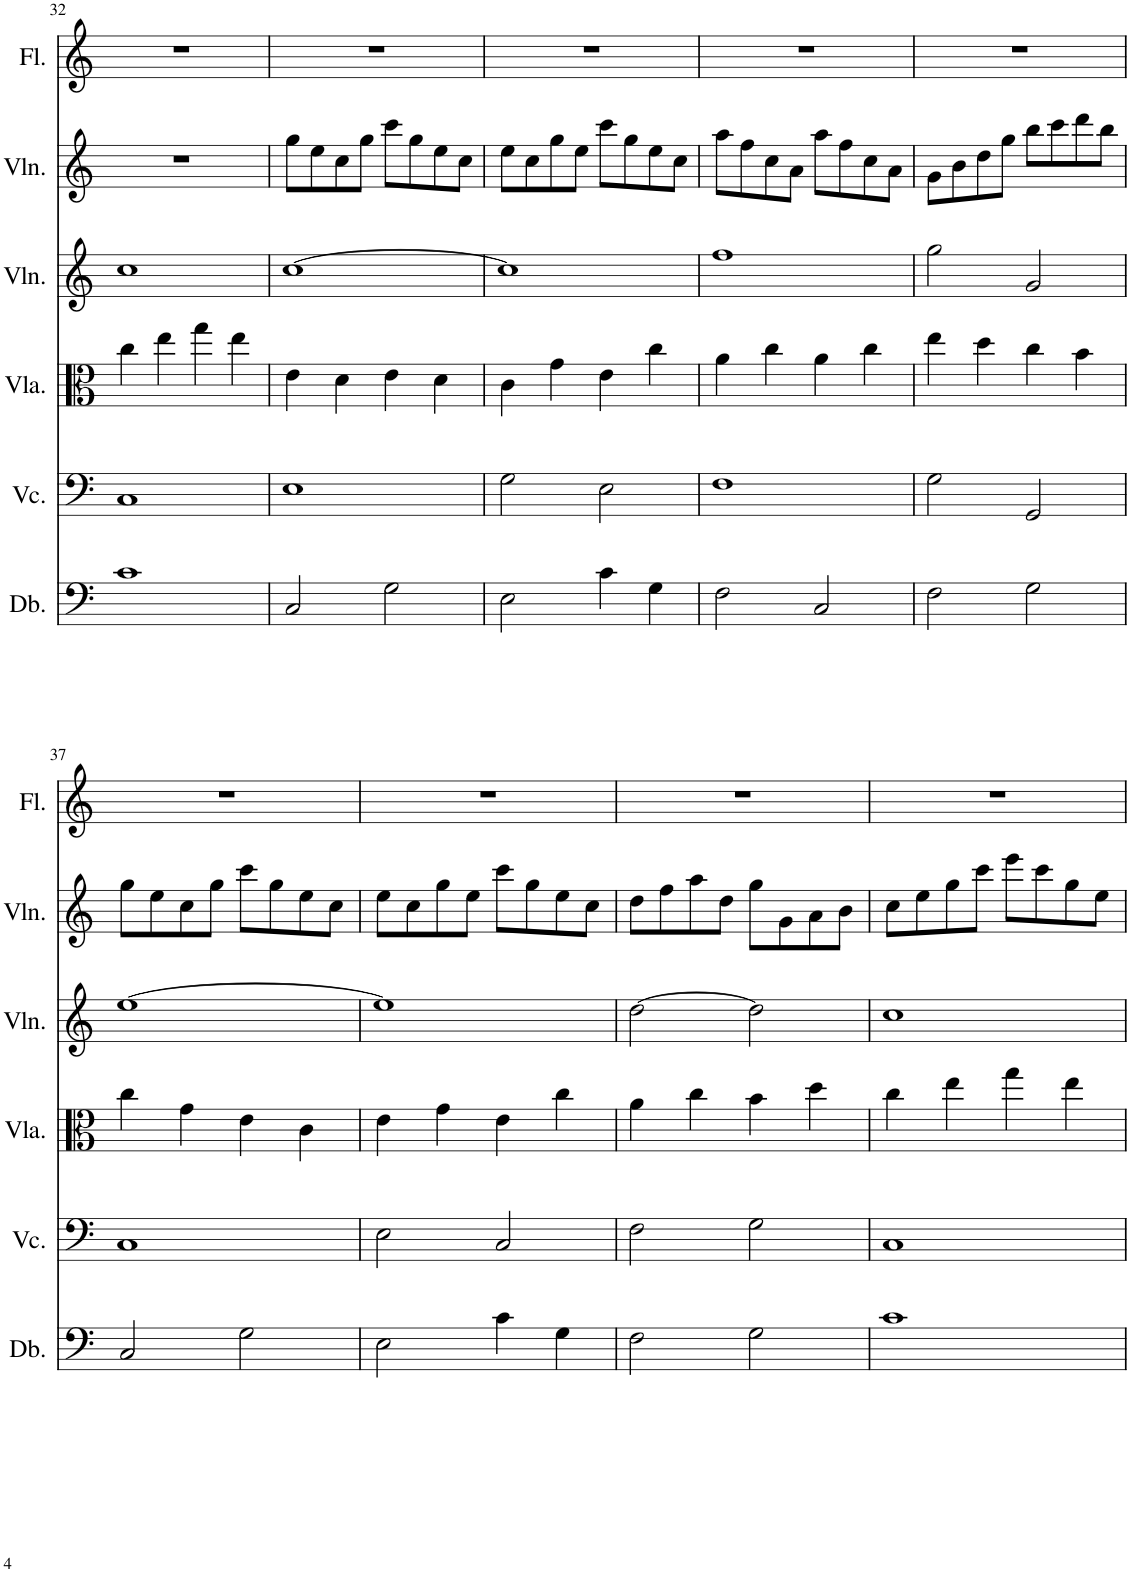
**kern	**kern	**kern	**kern	**kern	**kern
*part6	*part5	*part4	*part3	*part2	*part1
*staff6	*staff5	*staff4	*staff3	*staff2	*staff1
*I"Double Bass	*I"Violoncello	*I"Viola	*I"Violin	*I"Violin	*I"Flute
*I'Db.	*I'Vc.	*I'Vla.	*I'Vln.	*I'Vln.	*I'Fl.
!!LO:PB:g=z
*clefF4	*clefF4	*clefC3	*clefG2	*clefG2	*clefG2
*Trd7c12	*	*	*	*	*
*k[]	*k[]	*k[]	*k[]	*k[]	*k[]
*M4/4	*M4/4	*M4/4	*M4/4	*M4/4	*M4/4
=32	=32	=32	=32	=32	=32
1c	1C	4cc\	1cc	1r	1r
.	.	4ee\	.	.	.
.	.	4gg\	.	.	.
.	.	4ee\	.	.	.
=33	=33	=33	=33	=33	=33
2C/	1E	4e\	[1cc	8gg\L	1r
.	.	.	.	8ee\	.
.	.	4d\	.	8cc\	.
.	.	.	.	8gg\J	.
2G\	.	4e\	.	8ccc\L	.
.	.	.	.	8gg\	.
.	.	4d\	.	8ee\	.
.	.	.	.	8cc\J	.
=34	=34	=34	=34	=34	=34
2E\	2G\	4c\	1cc]	8ee\L	1r
.	.	.	.	8cc\	.
.	.	4g\	.	8gg\	.
.	.	.	.	8ee\J	.
4c\	2E\	4e\	.	8ccc\L	.
.	.	.	.	8gg\	.
4G\	.	4cc\	.	8ee\	.
.	.	.	.	8cc\J	.
=35	=35	=35	=35	=35	=35
2F\	1F	4a\	1ff	8aa\L	1r
.	.	.	.	8ff\	.
.	.	4cc\	.	8cc\	.
.	.	.	.	8a\J	.
2C/	.	4a\	.	8aa\L	.
.	.	.	.	8ff\	.
.	.	4cc\	.	8cc\	.
.	.	.	.	8a\J	.
=36	=36	=36	=36	=36	=36
2F\	2G\	4ee\	2gg\	8g\L	1r
.	.	.	.	8b\	.
.	.	4dd\	.	8dd\	.
.	.	.	.	8gg\J	.
2G\	2GG/	4cc\	2g/	8bb\L	.
.	.	.	.	8ccc\	.
.	.	4b\	.	8ddd\	.
.	.	.	.	8bb\J	.
!!LO:LB:g=z
=37	=37	=37	=37	=37	=37
2C/	1C	4cc\	[1ee	8gg\L	1r
.	.	.	.	8ee\	.
.	.	4g\	.	8cc\	.
.	.	.	.	8gg\J	.
2G\	.	4e\	.	8ccc\L	.
.	.	.	.	8gg\	.
.	.	4c\	.	8ee\	.
.	.	.	.	8cc\J	.
=38	=38	=38	=38	=38	=38
2E\	2E\	4e\	1ee]	8ee\L	1r
.	.	.	.	8cc\	.
.	.	4g\	.	8gg\	.
.	.	.	.	8ee\J	.
4c\	2C/	4e\	.	8ccc\L	.
.	.	.	.	8gg\	.
4G\	.	4cc\	.	8ee\	.
.	.	.	.	8cc\J	.
=39	=39	=39	=39	=39	=39
2F\	2F\	4a\	[2dd\	8dd\L	1r
.	.	.	.	8ff\	.
.	.	4cc\	.	8aa\	.
.	.	.	.	8dd\J	.
2G\	2G\	4b\	2dd\]	8gg\L	.
.	.	.	.	8g\	.
.	.	4dd\	.	8a\	.
.	.	.	.	8b\J	.
=40	=40	=40	=40	=40	=40
1c	1C	4cc\	1cc	8cc\L	1r
.	.	.	.	8ee\	.
.	.	4ee\	.	8gg\	.
.	.	.	.	8ccc\J	.
.	.	4gg\	.	8eee\L	.
.	.	.	.	8ccc\	.
.	.	4ee\	.	8gg\	.
.	.	.	.	8ee\J	.
=	=	=	=	=	=
*-	*-	*-	*-	*-	*-
